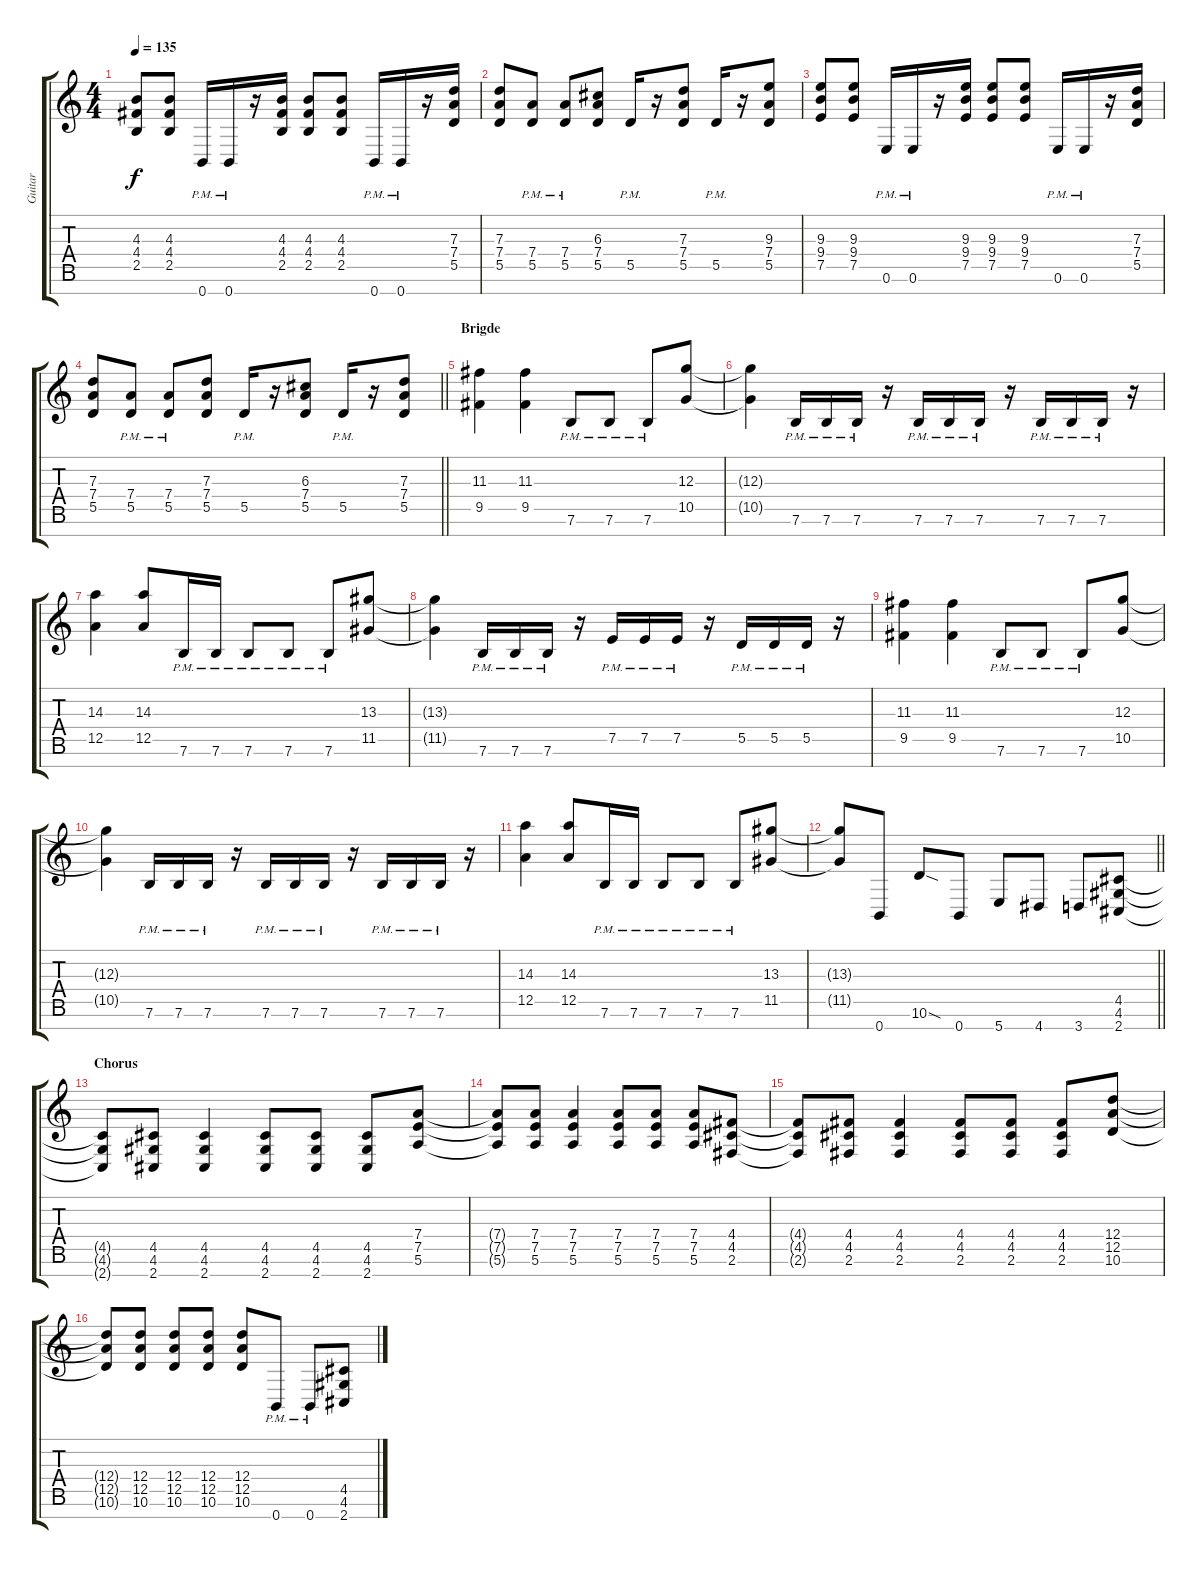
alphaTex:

\track ("Guitar" "Guitar") {instrument distortionguitar}
\staff {score tabs}
\tuning (E4 B3 G3 D3 A2 E2 B1) {hide}
\ts (4 4)
\tempo 135
\clef g2
\ks c
(4.3 4.4 2.5).8{dy f balance 8} (4.3 4.4 2.5).8 0.7{pm}.16 0.7{pm}.16 r.16 (4.3 4.4 2.5).16 (4.3 4.4 2.5).8 (4.3 4.4 2.5).8 0.7{pm}.16 0.7{pm}.16 r.16 (7.3 7.4 5.5).16 |
(7.3 7.4 5.5).8 (7.4{pm} 5.5{pm}).8 (7.4{pm} 5.5{pm}).8 (6.3 7.4 5.5).8 5.5{pm}.16 r.16 (7.3 7.4 5.5).8 5.5{pm}.16 r.16 (9.3 7.4 5.5).8 |
(9.3 9.4 7.5).8 (9.3 9.4 7.5).8 0.6{pm}.16 0.6{pm}.16 r.16 (9.3 9.4 7.5).16 (9.3 9.4 7.5).8 (9.3 9.4 7.5).8 0.6{pm}.16 0.6{pm}.16 r.16 (7.3 7.4 5.5).16 |
\barLineRight lightlight
(7.3 7.4 5.5).8 (7.4{pm} 5.5{pm}).8 (7.4{pm} 5.5{pm}).8 (7.3 7.4 5.5).8 5.5{pm}.16 r.16 (6.3 7.4 5.5).8 5.5{pm}.16 r.16 (7.3 7.4 5.5).8 |
\section ("" "Brigde")
(11.3 9.5).4{volume 12 balance 16} (11.3 9.5).4 7.6{pm}.8 7.6{pm}.8 7.6{pm}.8 (12.3 10.5).8 |
(12.3{t} 10.5{t}).4 7.6{pm}.16 7.6{pm}.16 7.6{pm}.16 r.16 7.6{pm}.16 7.6{pm}.16 7.6{pm}.16 r.16 7.6{pm}.16 7.6{pm}.16 7.6{pm}.16 r.16 |
(14.3 12.5).4 (14.3 12.5).8 7.6{pm}.16 7.6{pm}.16 7.6{pm}.8 7.6{pm}.8 7.6{pm}.8 (13.3 11.5).8 |
(13.3{t} 11.5{t}).4 7.6{pm}.16 7.6{pm}.16 7.6{pm}.16 r.16 7.5{pm}.16 7.5{pm}.16 7.5{pm}.16 r.16 5.5{pm}.16 5.5{pm}.16 5.5{pm}.16 r.16 |
(11.3 9.5).4 (11.3 9.5).4 7.6{pm}.8 7.6{pm}.8 7.6{pm}.8 (12.3 10.5).8 |
(12.3{t} 10.5{t}).4 7.6{pm}.16 7.6{pm}.16 7.6{pm}.16 r.16 7.6{pm}.16 7.6{pm}.16 7.6{pm}.16 r.16 7.6{pm}.16 7.6{pm}.16 7.6{pm}.16 r.16 |
(14.3 12.5).4 (14.3 12.5).8 7.6{pm}.16 7.6{pm}.16 7.6{pm}.8 7.6{pm}.8 7.6{pm}.8 (13.3 11.5).8 |
\barLineRight lightlight
(13.3{t} 11.5{t}).8 0.7.8 10.6{sod}.8 0.7.8 5.7.8 4.7.8 3.7.8 (4.5 4.6 2.7).8 |
\section ("" "Chorus")
(4.5{t} 4.6{t} 2.7{t}).8 (4.5 4.6 2.7).8 (4.5 4.6 2.7).4 (4.5 4.6 2.7).8 (4.5 4.6 2.7).8 (4.5 4.6 2.7).8 (7.4 7.5 5.6).8 |
(7.4{t} 7.5{t} 5.6{t}).8 (7.4 7.5 5.6).8 (7.4 7.5 5.6).4 (7.4 7.5 5.6).8 (7.4 7.5 5.6).8 (7.4 7.5 5.6).8 (4.4 4.5 2.6).8 |
(4.4{t} 4.5{t} 2.6{t}).8 (4.4 4.5 2.6).8 (4.4 4.5 2.6).4 (4.4 4.5 2.6).8 (4.4 4.5 2.6).8 (4.4 4.5 2.6).8 (12.4 12.5 10.6).8 |
(12.4{t} 12.5{t} 10.6{t}).8 (12.4 12.5 10.6).8 (12.4 12.5 10.6).8 (12.4 12.5 10.6).8 (12.4 12.5 10.6).8 0.7{pm}.8 0.7{pm}.8 (4.5 4.6 2.7).8
